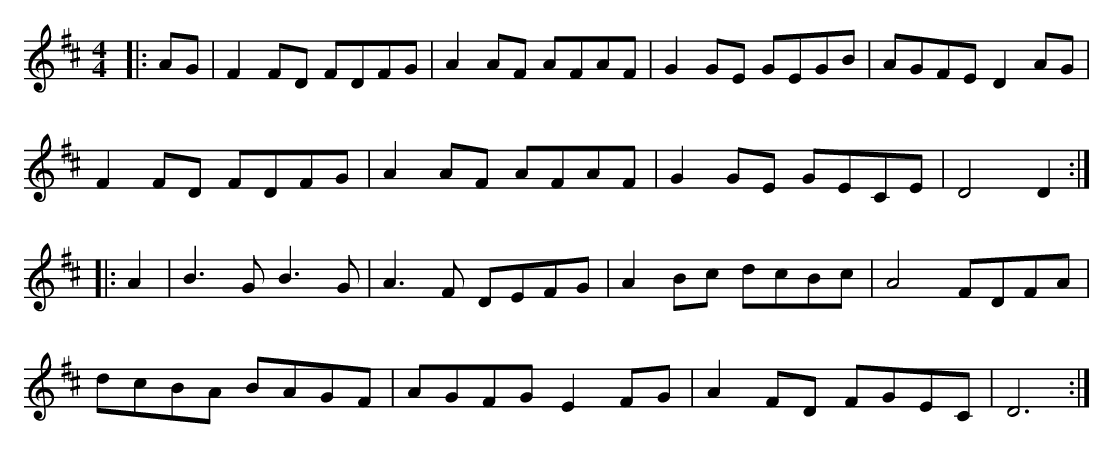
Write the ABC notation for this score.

X:1
M:4/4
K:D
|:AG|F2FD FDFG|A2AF AFAF|G2GE GEGB|AGFE D2AG|
F2FD FDFG|A2AF AFAF|G2GE GECE|D4 D2:|
|:A2|B2>G2 B2>G2|A2>F2 DEFG|A2Bc dcBc|A4 FDFA|
dcBA BAGF|AGFG E2FG|A2FD FGEC|D6:|
